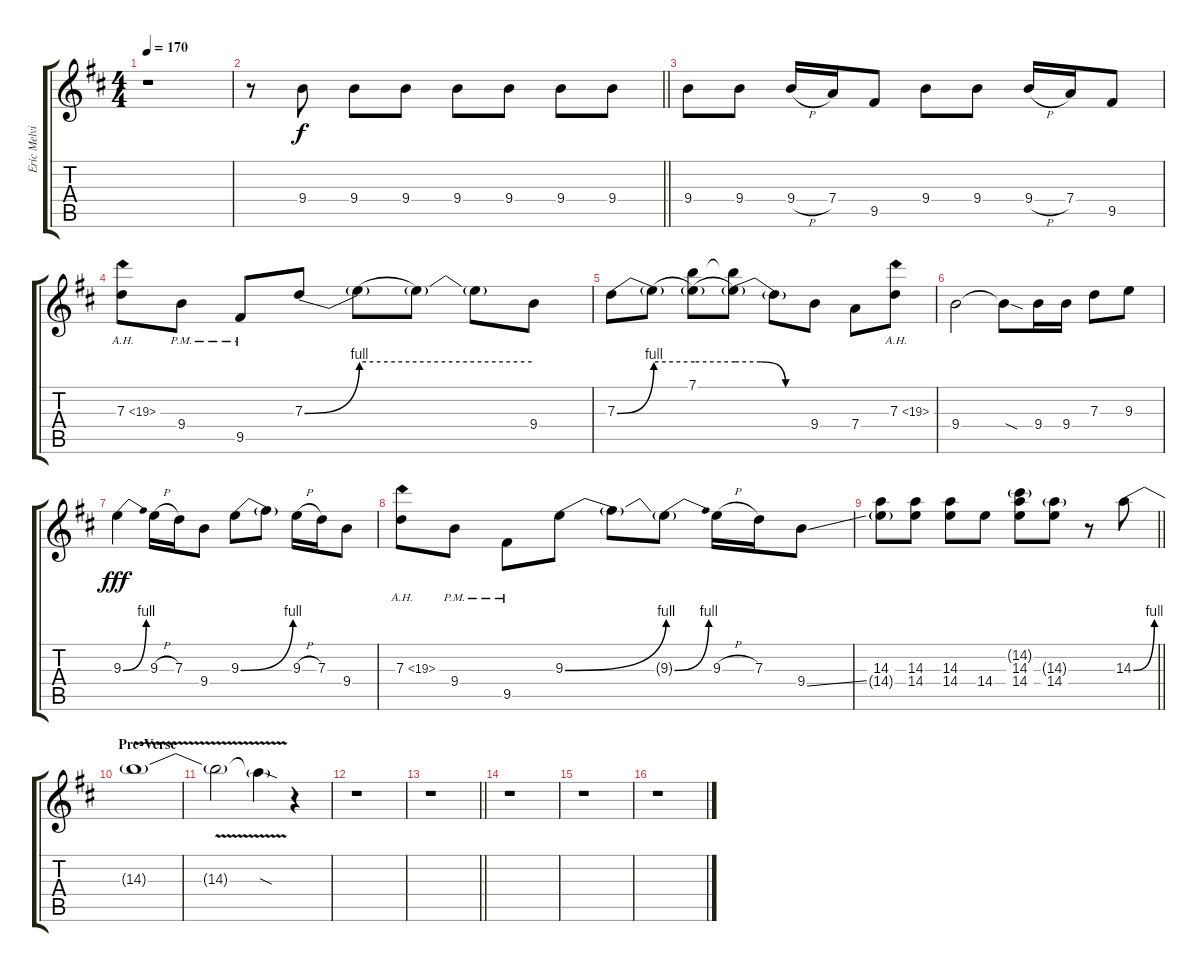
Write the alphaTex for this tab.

\track ("Eric Melvin" "Eric Melvi") {instrument overdrivenguitar}
\staff {score tabs}
\tuning (E4 B3 G3 D3 A2 E2) {hide}
\ts (4 4)
\tempo 170
\clef g2
\ks d
r.1{dy f} |
\barLineRight lightlight
r.8 9.4.8 9.4.8 9.4.8 9.4.8 9.4.8 9.4.8 9.4.8 |
9.4.8 9.4.8 9.4{h}.16 7.4.16 9.5.8 9.4.8 9.4.8 9.4{h}.16 7.4.16 9.5.8 |
7.3{ah 12}.8 9.4{pm}.8 9.5{pm}.8 7.3{be (bend 0 0 60 4)}.8 7.3{be (hold 0 4 60 4) t}.8 7.3{t}.8 7.3{t}.8 9.4.8 |
7.3{be (bend 0 0 60 4)}.8 7.3{be (hold 0 4 60 4) t}.8 (7.1 7.3{be (hold 0 4 60 4) t}).8 (7.1{t} 7.3{be (custom 0 4 20 4 40 0 60 0) t}).8 7.3{t}.8 9.4.8 7.4.8 7.3{ah 12}.8 |
9.4.2 9.4{sod t}.8 9.4.16 9.4.16 7.3.8 9.3.8 |
9.3{be (bend 0 0 60 4)}.4{dy fff} 9.3{h}.16 7.3.16 9.4.8 9.3{be (bend 0 0 60 4)}.8 9.3{t}.8 9.3{h}.16 7.3.16 9.4.8 |
7.3{ah 12}.8 9.4{pm}.8 9.5{pm}.8 9.3{be (bend 0 0 60 4)}.8 9.3{t}.8 9.3{be (bend 0 0 60 4) t}.8 9.3{h}.16 7.3.16 9.4{ss}.8 |
\barLineRight lightlight
(14.3 14.4{g}).8 (14.3 14.4).8 (14.3 14.4).8 14.4.8 (14.2{g} 14.3 14.4).8 (14.3{g} 14.4).8 r.8 14.3{be (bend 0 0 60 4)}.8 |
\section ("" "Pre-Verse")
14.3{v t}.1 |
14.3{v t}.2 14.3{sod t}.4 r.4 |
r.1 |
\barLineRight lightlight
r.1 |
r.1 |
r.1 |
r.1
